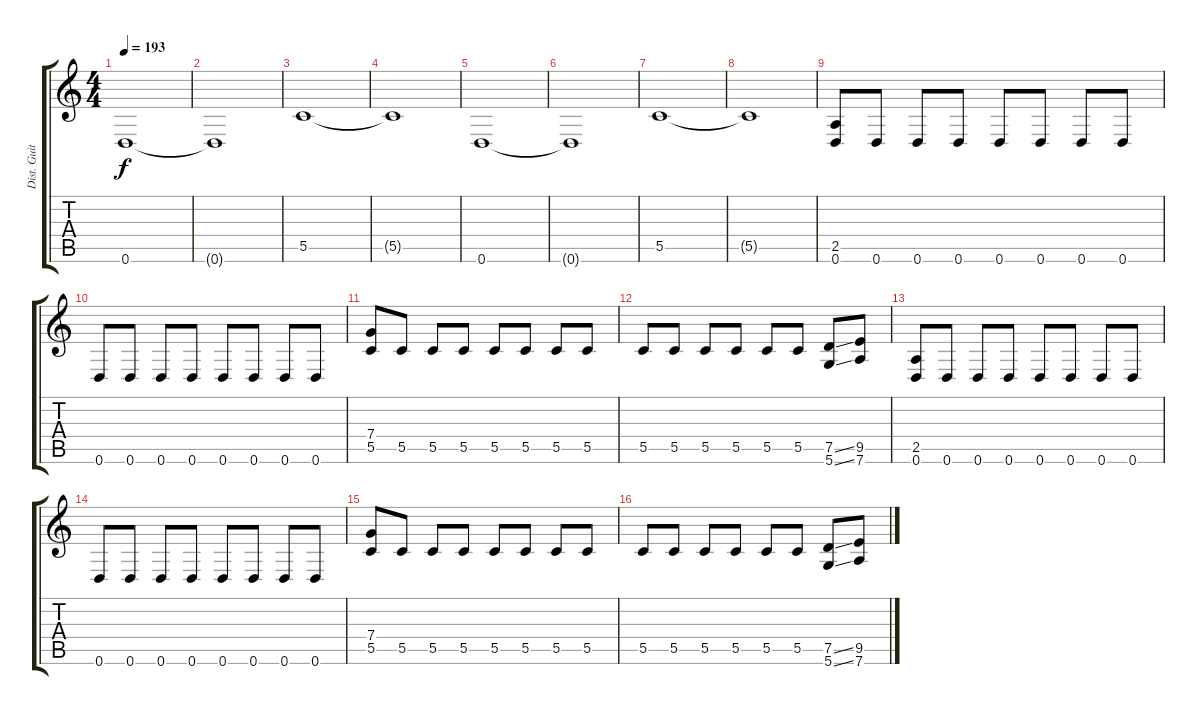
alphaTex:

\track ("Dist. Guitar II" "Dist. Guit") {instrument distortionguitar}
\staff {score tabs}
\tuning (D4 A3 F3 C3 G2 D2) {hide}
\ts (4 4)
\tempo 193
\clef g2
\ks c
0.6.1{dy f instrument distortionguitar} |
0.6{t}.1 |
5.5.1 |
5.5{t}.1 |
0.6.1 |
0.6{t}.1 |
5.5.1 |
5.5{t}.1 |
(2.5 0.6).8 0.6.8 0.6.8 0.6.8 0.6.8 0.6.8 0.6.8 0.6.8 |
0.6.8 0.6.8 0.6.8 0.6.8 0.6.8 0.6.8 0.6.8 0.6.8 |
(7.4 5.5).8 5.5.8 5.5.8 5.5.8 5.5.8 5.5.8 5.5.8 5.5.8 |
5.5.8 5.5.8 5.5.8 5.5.8 5.5.8 5.5.8 (7.5{ss} 5.6{ss}).8 (9.5 7.6).8 |
(2.5 0.6).8 0.6.8 0.6.8 0.6.8 0.6.8 0.6.8 0.6.8 0.6.8 |
0.6.8 0.6.8 0.6.8 0.6.8 0.6.8 0.6.8 0.6.8 0.6.8 |
(7.4 5.5).8 5.5.8 5.5.8 5.5.8 5.5.8 5.5.8 5.5.8 5.5.8 |
5.5.8 5.5.8 5.5.8 5.5.8 5.5.8 5.5.8 (7.5{ss} 5.6{ss}).8 (9.5 7.6).8
